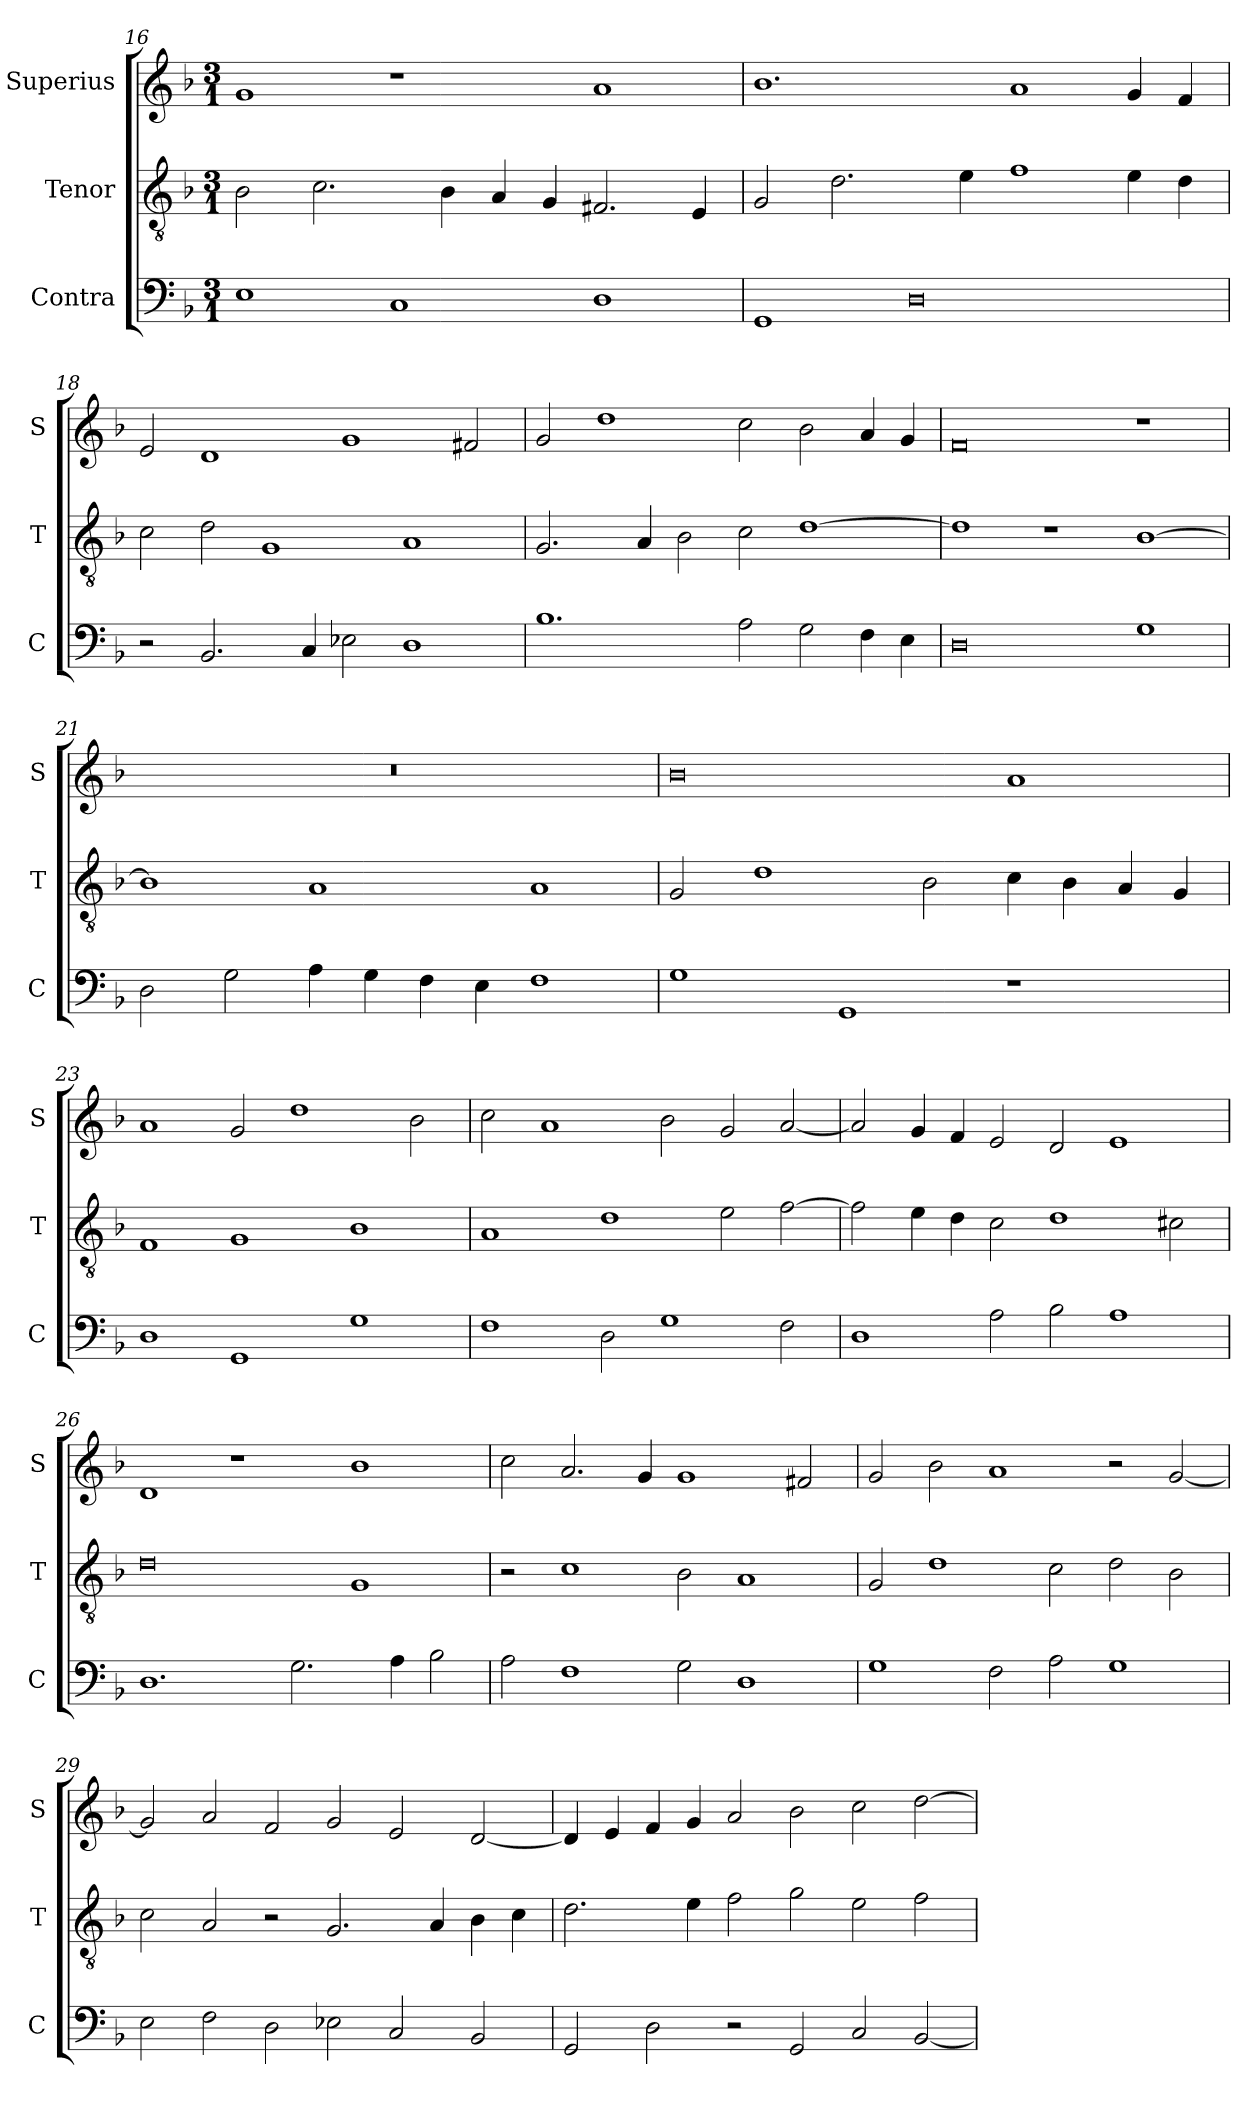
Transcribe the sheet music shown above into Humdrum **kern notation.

**kern	**kern	**kern
*part3	*part2	*part1
*staff3	*staff2	*staff1
*I"Contra	*I"Tenor	*I"Superius
*I'C	*I'T	*I'S
*clefF4	*clefGv2	*clefG2
*k[b-]	*k[b-]	*k[b-]
*M3/1	*M3/1	*M3/1
=16	=16	=16
1E	2B-\	1g
.	2.c\	.
1C	.	1r
.	4B-\	.
.	4A/	.
.	4G/	.
1D	2.F#X/	1a
.	4E/	.
=17	=17	=17
1GG	2G/	1.b-
.	2.d\	.
0D	.	.
.	4e\	.
.	1f	1a
.	4e\	4g/
.	4d\	4f/
=18	=18	=18
2r	2c\	2e/
2.BB-/	2d\	1d
.	1G	.
4C/	.	.
2E-X\	.	1g
1D	1A	.
.	.	2f#X/
=19	=19	=19
1.B-	2.G/	2g/
.	.	1dd
.	4A/	.
.	2B-\	.
2A\	2c\	2cc\
2G\	[1d	2b-\
4F\	.	4a/
4E\	.	4g/
=20	=20	=20
0D	1d]	0f
.	1r	.
1G	[1B-	1r
=21	=21	=21
2D\	1B-]	0.r
2G\	.	.
4A\	1A	.
4G\	.	.
4F\	.	.
4E\	.	.
1F	1A	.
=22	=22	=22
1G	2G/	0b-
.	1d	.
1GG	.	.
.	2B-\	.
1r	4c\	1a
.	4B-\	.
.	4A/	.
.	4G/	.
=23	=23	=23
1D	1F	1a
1GG	1G	2g/
.	.	1dd
1G	1B-	.
.	.	2b-\
=24	=24	=24
1F	1A	2cc\
.	.	1a
2D\	1d	.
1G	.	2b-\
.	2e\	2g/
2F\	[2f\	[2a/
=25	=25	=25
1D	2f\]	2a/]
.	4e\	4g/
.	4d\	4f/
2A\	2c\	2e/
2B-\	1d	2d/
1A	.	1e
.	2c#X\	.
=26	=26	=26
1.D	0d	1d
.	.	1r
2.G\	.	.
.	1G	1b-
4A\	.	.
2B-\	.	.
=27	=27	=27
2A\	2r	2cc\
1F	1c	2.a/
.	.	4g/
2G\	2B-\	1g
1D	1A	.
.	.	2f#X/
=28	=28	=28
1G	2G/	2g/
.	1d	2b-\
2F\	.	1a
2A\	2c\	.
1G	2d\	2r
.	2B-\	[2g/
=29	=29	=29
2E\	2c\	2g/]
2F\	2A/	2a/
2D\	2r	2f/
2E-X\	2.G/	2g/
2C/	.	2e/
.	4A/	.
2BB-/	4B-\	[2d/
.	4c\	.
=30	=30	=30
2GG/	2.d\	4d/]
.	.	4e/
2D\	.	4f/
.	4e\	4g/
2r	2f\	2a/
2GG/	2g\	2b-\
2C/	2e\	2cc\
[2BB-/	2f\	[2dd\
=	=	=
*-	*-	*-
